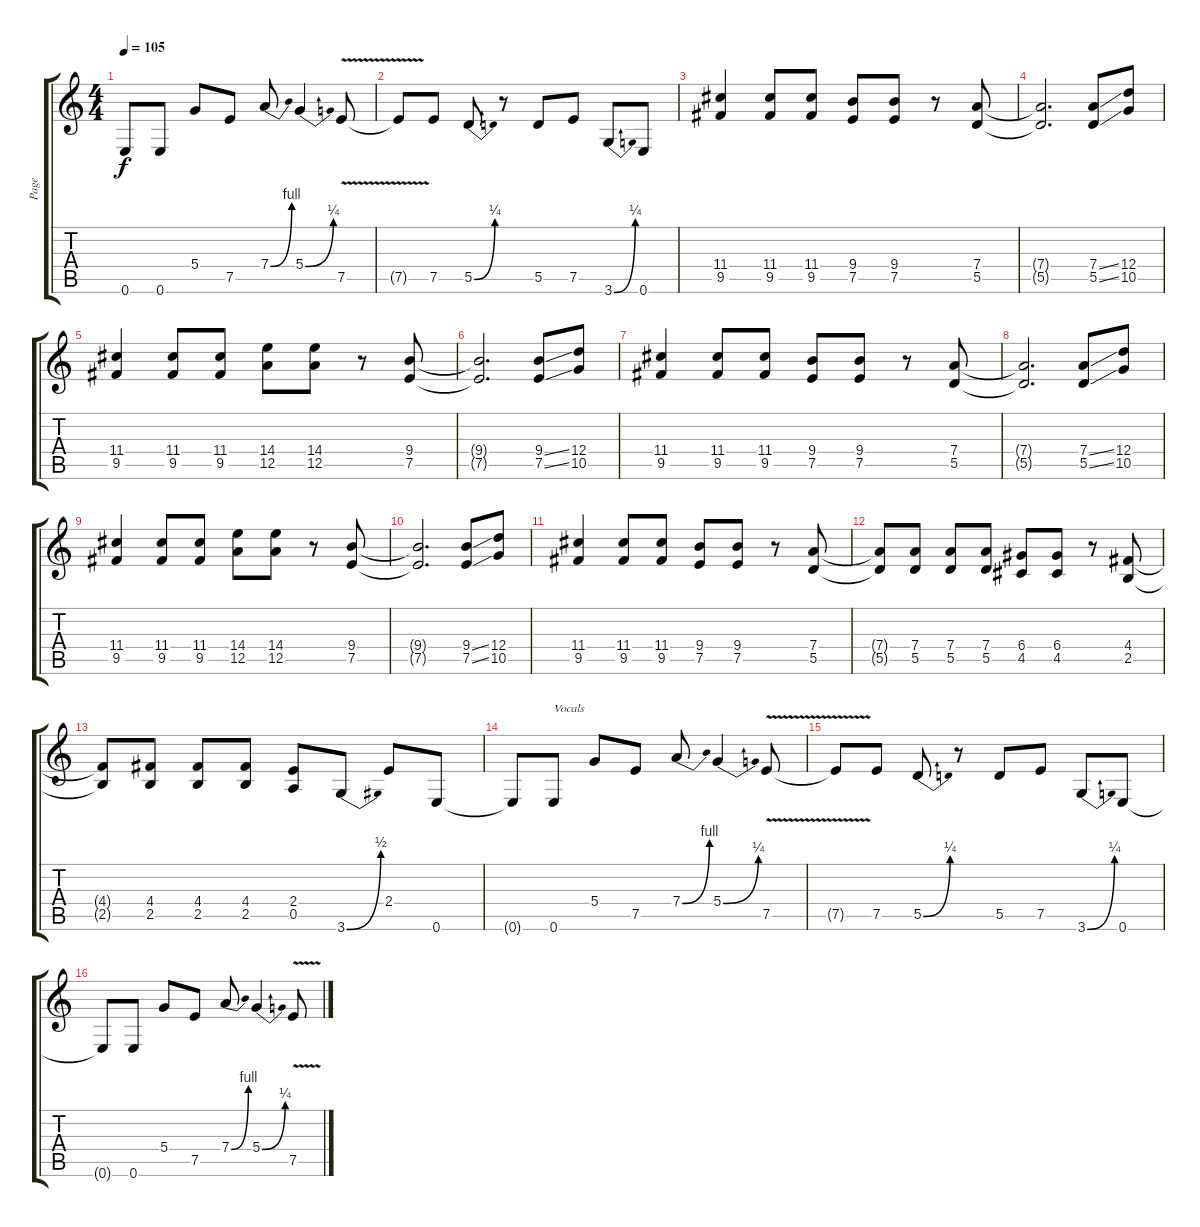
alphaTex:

\track ("Page" "Page") {instrument distortionguitar}
\staff {score tabs}
\tuning (E4 B3 G3 D3 A2 E2) {hide}
\ts (4 4)
\tempo 105
\clef g2
\ks c
0.6{t}.8{dy f} 0.6.8 5.4.8 7.5.8 7.4{be (bend 0 0 60 4)}.8 5.4{be (bend 0 0 60 1)}.4 7.5{v}.8 |
7.5{t}.8 7.5.8 5.5{be (bend 0 0 60 1)}.8 r.8 5.5.8 7.5.8 3.6{be (bend 0 0 60 1)}.8 0.6.8 |
(11.4 9.5).4 (11.4 9.5).8 (11.4 9.5).8 (9.4 7.5).8 (9.4 7.5).8 r.8 (7.4 5.5).8 |
(7.4{t} 5.5{t}).2{d} (7.4{ss} 5.5{ss}).8 (12.4 10.5).8 |
(11.4 9.5).4 (11.4 9.5).8 (11.4 9.5).8 (14.4 12.5).8 (14.4 12.5).8 r.8 (9.4 7.5).8 |
(9.4{t} 7.5{t}).2{d} (9.4{ss} 7.5{ss}).8 (12.4 10.5).8 |
(11.4 9.5).4 (11.4 9.5).8 (11.4 9.5).8 (9.4 7.5).8 (9.4 7.5).8 r.8 (7.4 5.5).8 |
(7.4{t} 5.5{t}).2{d} (7.4{ss} 5.5{ss}).8 (12.4 10.5).8 |
(11.4 9.5).4 (11.4 9.5).8 (11.4 9.5).8 (14.4 12.5).8 (14.4 12.5).8 r.8 (9.4 7.5).8 |
(9.4{t} 7.5{t}).2{d} (9.4{ss} 7.5{ss}).8 (12.4 10.5).8 |
(11.4 9.5).4 (11.4 9.5).8 (11.4 9.5).8 (9.4 7.5).8 (9.4 7.5).8 r.8 (7.4 5.5).8 |
(7.4{t} 5.5{t}).8 (7.4 5.5).8 (7.4 5.5).8 (7.4 5.5).8 (6.4 4.5).8 (6.4 4.5).8 r.8 (4.4 2.5).8 |
(4.4{t} 2.5{t}).8 (4.4 2.5).8 (4.4 2.5).8 (4.4 2.5).8 (2.4 0.5).8 3.6{be (bend 0 0 60 2)}.8 2.4.8 0.6.8 |
0.6{t}.8 0.6.8{txt "Vocals"} 5.4.8 7.5.8 7.4{be (bend 0 0 60 4)}.8 5.4{be (bend 0 0 60 1)}.4 7.5{v}.8 |
7.5{t}.8 7.5.8 5.5{be (bend 0 0 60 1)}.8 r.8 5.5.8 7.5.8 3.6{be (bend 0 0 60 1)}.8 0.6.8 |
0.6{t}.8 0.6.8 5.4.8 7.5.8 7.4{be (bend 0 0 60 4)}.8 5.4{be (bend 0 0 60 1)}.4 7.5{v}.8
